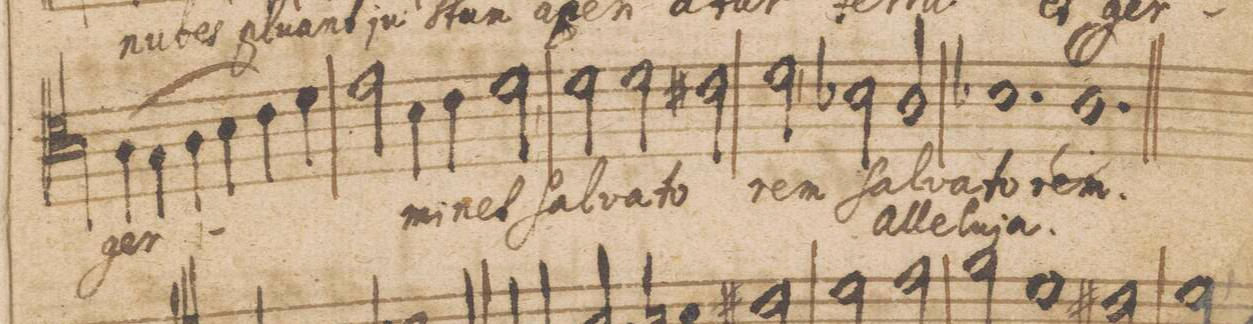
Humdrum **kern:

**kern	**text	**text
*I"Tenor Primus	*	*
*clefC4	*	*
*k[]	*	*
*M3/2	*	*
(4A\	ger-	.
4G\	.	.
4A\	.	.
4B\	.	.
4c\)	.	.
4d\	.	.
=25	=25	=25
2e\	.	.
4B\	-mi-	.
4c\	.	.
2d,\	-net	.
=26	=26	=26
2d\	ſal-	.
2d\	-va-	.
2c#X\	-to-	.
=27	=27	=27
2d,\	-rem	.
2B-X\	ſal-	al-
2A/	-va-	-le-
=28	=28	=28
1.B-X\	-to-	-lu-
=29	=29	=29
1.A\	-rem.	-ja.
=30||-	=30||-	=30||-
*-	*-	*-
